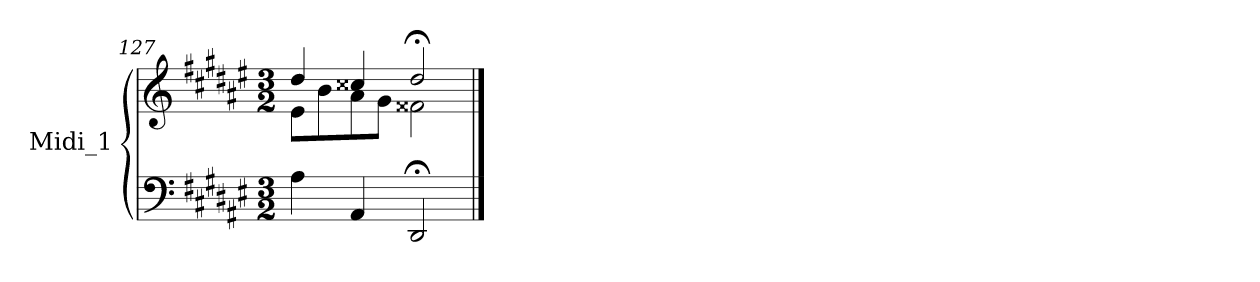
**kern	**kern
*part1	*part1
*staff2	*staff1
*I"Midi_1	*
*clefF4	*clefG2
*k[f#c#g#d#a#e#]	*k[f#c#g#d#a#e#]
*F#:	*F#:
*M3/2	*M3/2
=127	=127
*	*^
4A#\	4dd#/	8e#L
.	.	8b
4AA#/	4cc##X/	8a#
.	.	8g#J
2DD#;/	2dd#;</	2f##X\
*	*v	*v
==	==
*-	*-
